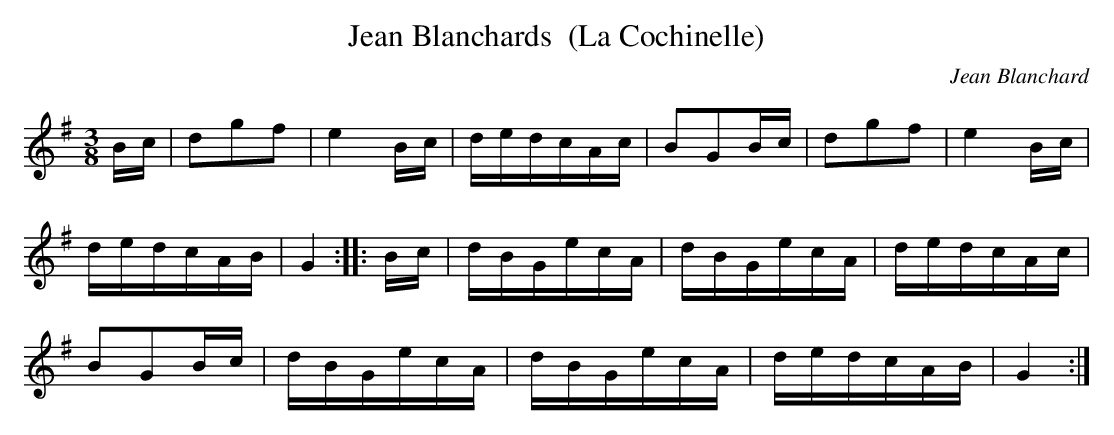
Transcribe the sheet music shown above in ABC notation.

X:1
T:Jean Blanchards  (La Cochinelle)
C:Jean Blanchard
L:1/16
M:3/8
K:G
Bc | d2g2f2 | e4Bc | dedcAc | B2G2Bc | d2g2f2 | e4Bc |
dedcAB | G4 :: Bc | dBGecA | dBGecA | dedcAc |
B2G2Bc | dBGecA | dBGecA | dedcAB | G4 :|
